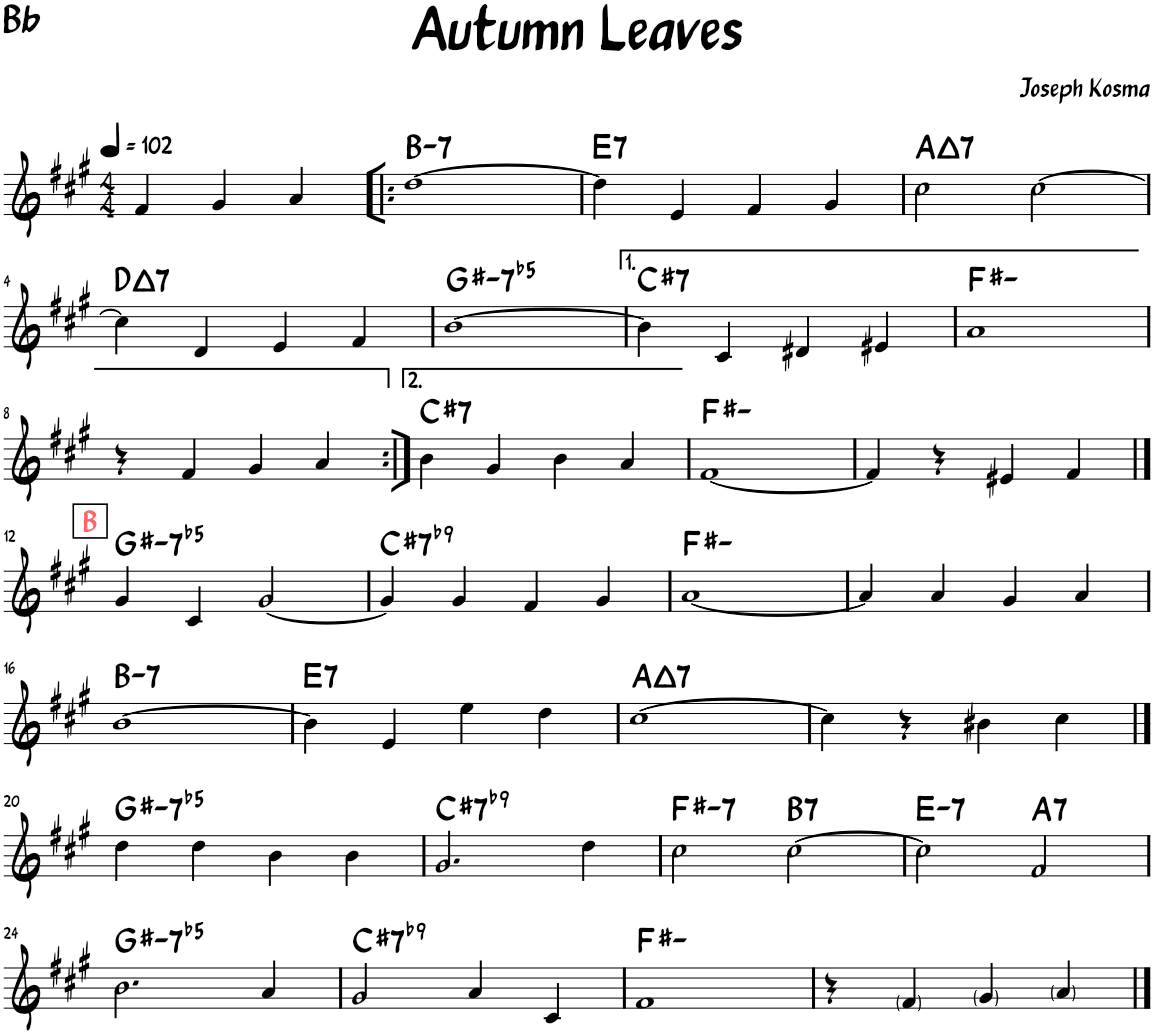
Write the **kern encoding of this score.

**kern	**harte
*part1	*part1
*staff1	*
*I"Trumpet	*
*I'Tpt.	*
*clefG2	*
*Trd1c2	*
*k[f#c#g#]	*
*M4/4	*
*MM102	*
=	=
4f#/	.
4g#/	.
4a/	.
=1!|:	=1!|:
!	!LO:H:kt=7
[1dd	B:min7
=2	=2
!	!LO:H:kt=7
4dd\]	E:7
4e/	.
4f#/	.
4g#/	.
=3	=3
!	!LO:H:kt=7
2cc#\	A:maj7
[2cc#\	.
!!LO:LB:g=z
=4	=4
!	!LO:H:kt=7
4cc#\]	D:maj7
4d/	.
4e/	.
4f#/	.
=5	=5
!	!LO:H:kt=-7b5
[1b	G#:hdim7
=6	=6
!	!LO:H:kt=7
4b\]	C#:7
4c#/	.
4d#X/	.
4e#X/	.
=7	=7
1a	F#:min
!!LO:LB:g=z
=8	=8
4r	.
4f#/	.
4g#/	.
4a/	.
=9:|!	=9:|!
!	!LO:H:kt=7
4b\	C#:7
4g#/	.
4b\	.
4a/	.
=10	=10
[1f#	F#:min
=11	=11
4f#/]	.
4r	.
4e#X/	.
4f#/	.
!!LO:LB:g=z
!!LO:REH:place=s1:a:B:rj:color=#FD6666:fs=14:t=B
==12	==12
!	!LO:H:kt=-7b5
4g#/	G#:hdim7
4c#/	.
[2g#/	.
=13	=13
!	!LO:H:kt=7
4g#/]	C#:7(b9)
4g#/	.
4f#/	.
4g#/	.
=14	=14
[1a	F#:min
=15	=15
4a/]	.
4a/	.
4g#/	.
4a/	.
!!LO:LB:g=z
=16	=16
!	!LO:H:kt=7
[1b	B:min7
=17	=17
!	!LO:H:kt=7
4b\]	E:7
4e/	.
4ee\	.
4dd\	.
=18	=18
!	!LO:H:kt=7
[1cc#	A:maj7
=19	=19
4cc#\]	.
4r	.
4b#X\	.
4cc#\	.
!!LO:LB:g=z
==20	==20
!	!LO:H:kt=-7b5
4dd\	G#:hdim7
4dd\	.
4b\	.
4b\	.
=21	=21
!	!LO:H:kt=7
2.g#/	C#:7(b9)
4dd\	.
=22	=22
!	!LO:H:kt=7
2cc#\	F#:min7
!	!LO:H:kt=7
[2cc#\	B:7
=23	=23
!	!LO:H:kt=7
2cc#\]	E:min7
!	!LO:H:kt=7
2f#/	A:7
!!LO:LB:g=z
=24	=24
!	!LO:H:kt=-7b5
2.b\	G#:hdim7
4a/	.
=25	=25
!	!LO:H:kt=7
2g#/	C#:7(b9)
4a/	.
4c#/	.
=26	=26
1f#	F#:min
=27	=27
4r	.
4f#/	.
4g#/	.
!LO:TX:a:color=#FFFF00FF:t=RJS	!
4a/	.
==	==
*-	*-
